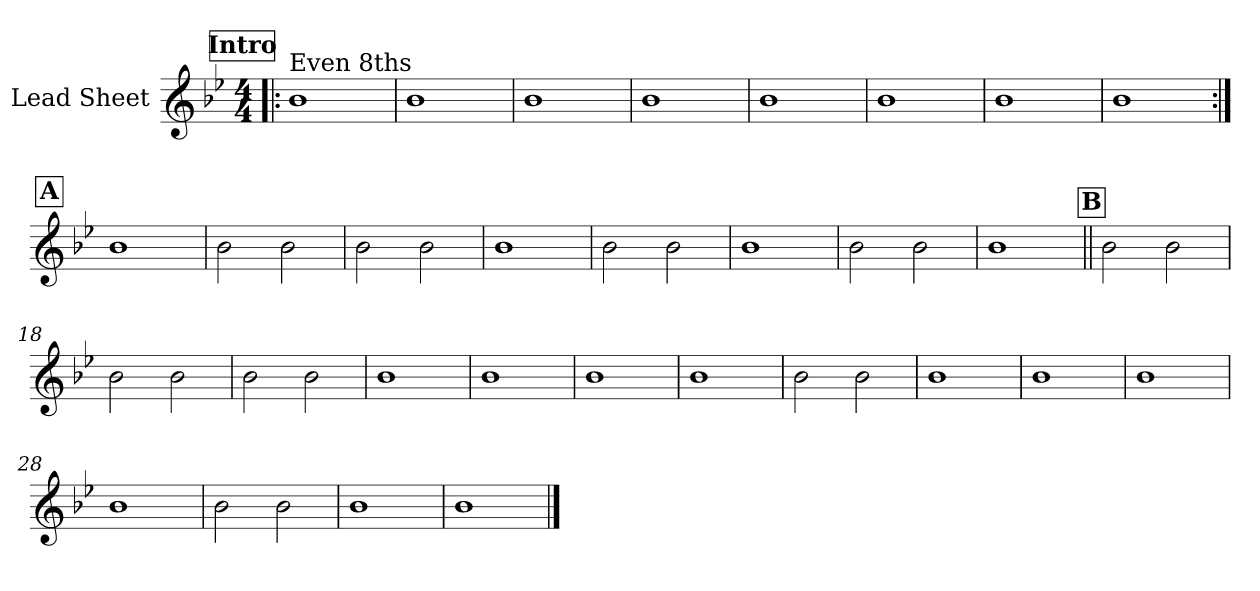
**kern
*part1
*staff1
*I"Lead Sheet
*clefG2
*k[b-e-]
*B-:
*M4/4
!!LO:REH:place=s1:a:fs=14:t=Intro
=1!|:
!LO:TX:a:t=Even 8ths
1b-
=2
1b-
=3
1b-
=4
1b-
!!LO:LB:g=z
=5
1b-
=6
1b-
=7
1b-
=8
1b-
!!LO:LB:g=z
!!LO:REH:place=s1:a:fs=14:t=A
=9:|!
1b-
=10
2b-\
2b-\
=11
2b-\
2b-\
=12
1b-
!!LO:LB:g=z
=13
2b-\
2b-\
=14
1b-
=15
2b-\
2b-\
=16
1b-
!!LO:LB:g=z
!!LO:REH:place=s1:a:fs=14:t=B
=17||
2b-\
2b-\
=18
2b-\
2b-\
=19
2b-\
2b-\
=20
1b-
!!LO:LB:g=z
=21
1b-
=22
1b-
=23
1b-
=24
2b-\
2b-\
!!LO:LB:g=z
=25
1b-
=26
1b-
=27
1b-
=28
1b-
!!LO:LB:g=z
=29
2b-\
2b-\
=30
1b-
=31
1b-
==
*-
